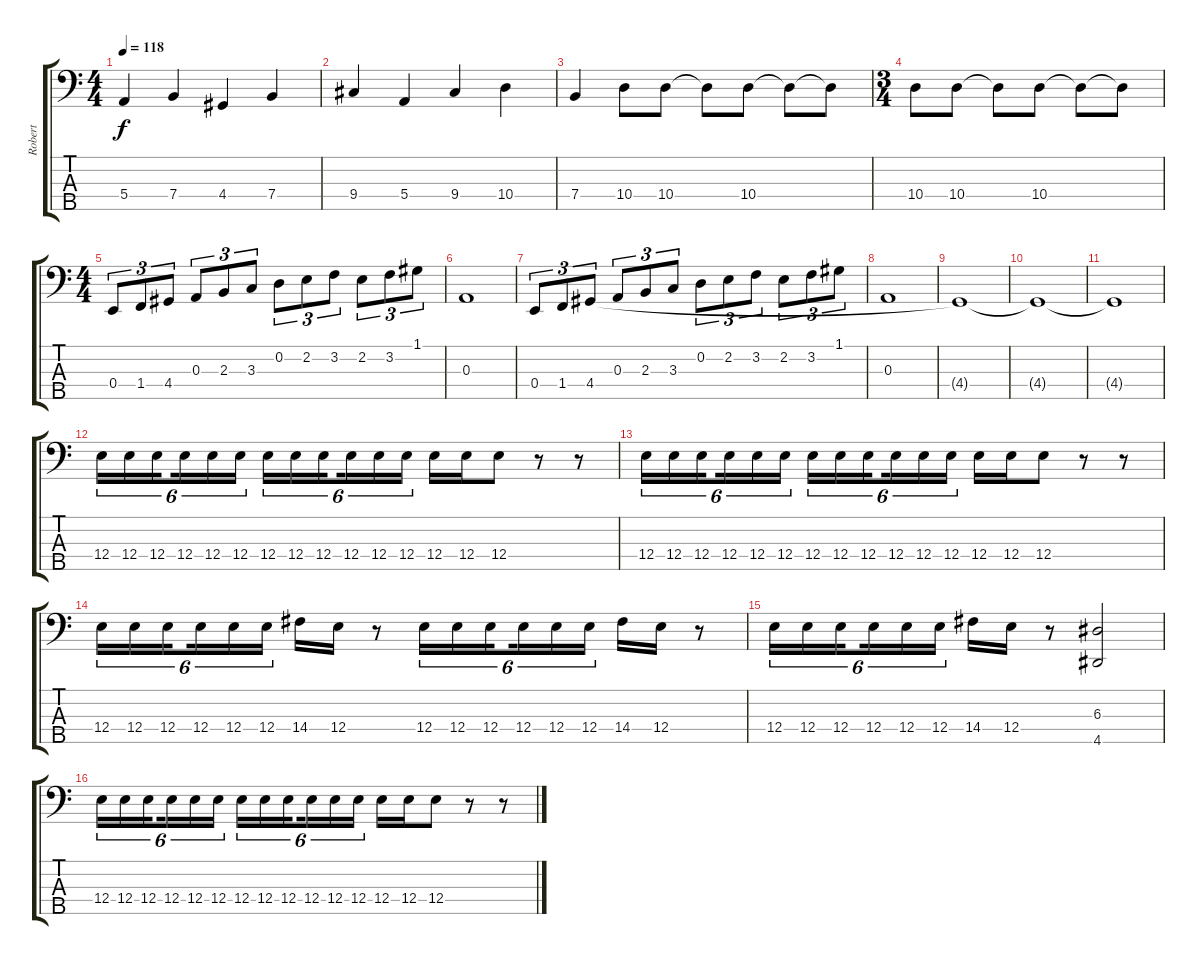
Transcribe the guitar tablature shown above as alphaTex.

\track ("Robert" "Robert") {solo instrument electricbassfinger}
\staff {score tabs}
\tuning (G2 D2 A1 E1 B0) {hide}
\ts (4 4)
\tempo 118
\clef f4
\ks c
5.4.4{dy f} 7.4.4 4.4.4 7.4.4 |
9.4.4 5.4.4 9.4.4 10.4.4 |
7.4.4 10.4.8 10.4.8 10.4{t}.8 10.4.8 10.4{t}.8 10.4{t}.8 |
\ts (3 4)
10.4.8 10.4.8 10.4{t}.8 10.4.8 10.4{t}.8 10.4{t}.8 |
\ts (4 4)
0.4.8{tu (3 2)} 1.4.8{tu (3 2)} 4.4.8{tu (3 2)} 0.3.8{tu (3 2)} 2.3.8{tu (3 2)} 3.3.8{tu (3 2)} 0.2.8{tu (3 2)} 2.2.8{tu (3 2)} 3.2.8{tu (3 2)} 2.2.8{tu (3 2)} 3.2.8{tu (3 2)} 1.1.8{tu (3 2)} |
0.3.1 |
0.4.8{tu (3 2)} 1.4.8{tu (3 2)} 4.4.8{tu (3 2)} 0.3.8{tu (3 2)} 2.3.8{tu (3 2)} 3.3.8{tu (3 2)} 0.2.8{tu (3 2)} 2.2.8{tu (3 2)} 3.2.8{tu (3 2)} 2.2.8{tu (3 2)} 3.2.8{tu (3 2)} 1.1.8{tu (3 2)} |
0.3.1 |
4.4{t}.1 |
4.4{t}.1 |
4.4{t}.1 |
12.4.16{tu (6 4)} 12.4.16{tu (6 4)} 12.4.16{tu (6 4) beam splitsecondary} 12.4.16{tu (6 4)} 12.4.16{tu (6 4)} 12.4.16{tu (6 4)} 12.4.16{tu (6 4)} 12.4.16{tu (6 4)} 12.4.16{tu (6 4) beam splitsecondary} 12.4.16{tu (6 4)} 12.4.16{tu (6 4)} 12.4.16{tu (6 4)} 12.4.16 12.4.16 12.4.8 r.8 r.8 |
12.4.16{tu (6 4)} 12.4.16{tu (6 4)} 12.4.16{tu (6 4) beam splitsecondary} 12.4.16{tu (6 4)} 12.4.16{tu (6 4)} 12.4.16{tu (6 4)} 12.4.16{tu (6 4)} 12.4.16{tu (6 4)} 12.4.16{tu (6 4) beam splitsecondary} 12.4.16{tu (6 4)} 12.4.16{tu (6 4)} 12.4.16{tu (6 4)} 12.4.16 12.4.16 12.4.8 r.8 r.8 |
12.4.16{tu (6 4)} 12.4.16{tu (6 4)} 12.4.16{tu (6 4) beam splitsecondary} 12.4.16{tu (6 4)} 12.4.16{tu (6 4)} 12.4.16{tu (6 4)} 14.4.16 12.4.16 r.8 12.4.16{tu (6 4)} 12.4.16{tu (6 4)} 12.4.16{tu (6 4) beam splitsecondary} 12.4.16{tu (6 4)} 12.4.16{tu (6 4)} 12.4.16{tu (6 4)} 14.4.16 12.4.16 r.8 |
12.4.16{tu (6 4)} 12.4.16{tu (6 4)} 12.4.16{tu (6 4) beam splitsecondary} 12.4.16{tu (6 4)} 12.4.16{tu (6 4)} 12.4.16{tu (6 4)} 14.4.16 12.4.16 r.8 (6.3 4.5).2 |
12.4.16{tu (6 4)} 12.4.16{tu (6 4)} 12.4.16{tu (6 4) beam splitsecondary} 12.4.16{tu (6 4)} 12.4.16{tu (6 4)} 12.4.16{tu (6 4)} 12.4.16{tu (6 4)} 12.4.16{tu (6 4)} 12.4.16{tu (6 4) beam splitsecondary} 12.4.16{tu (6 4)} 12.4.16{tu (6 4)} 12.4.16{tu (6 4)} 12.4.16 12.4.16 12.4.8 r.8 r.8
